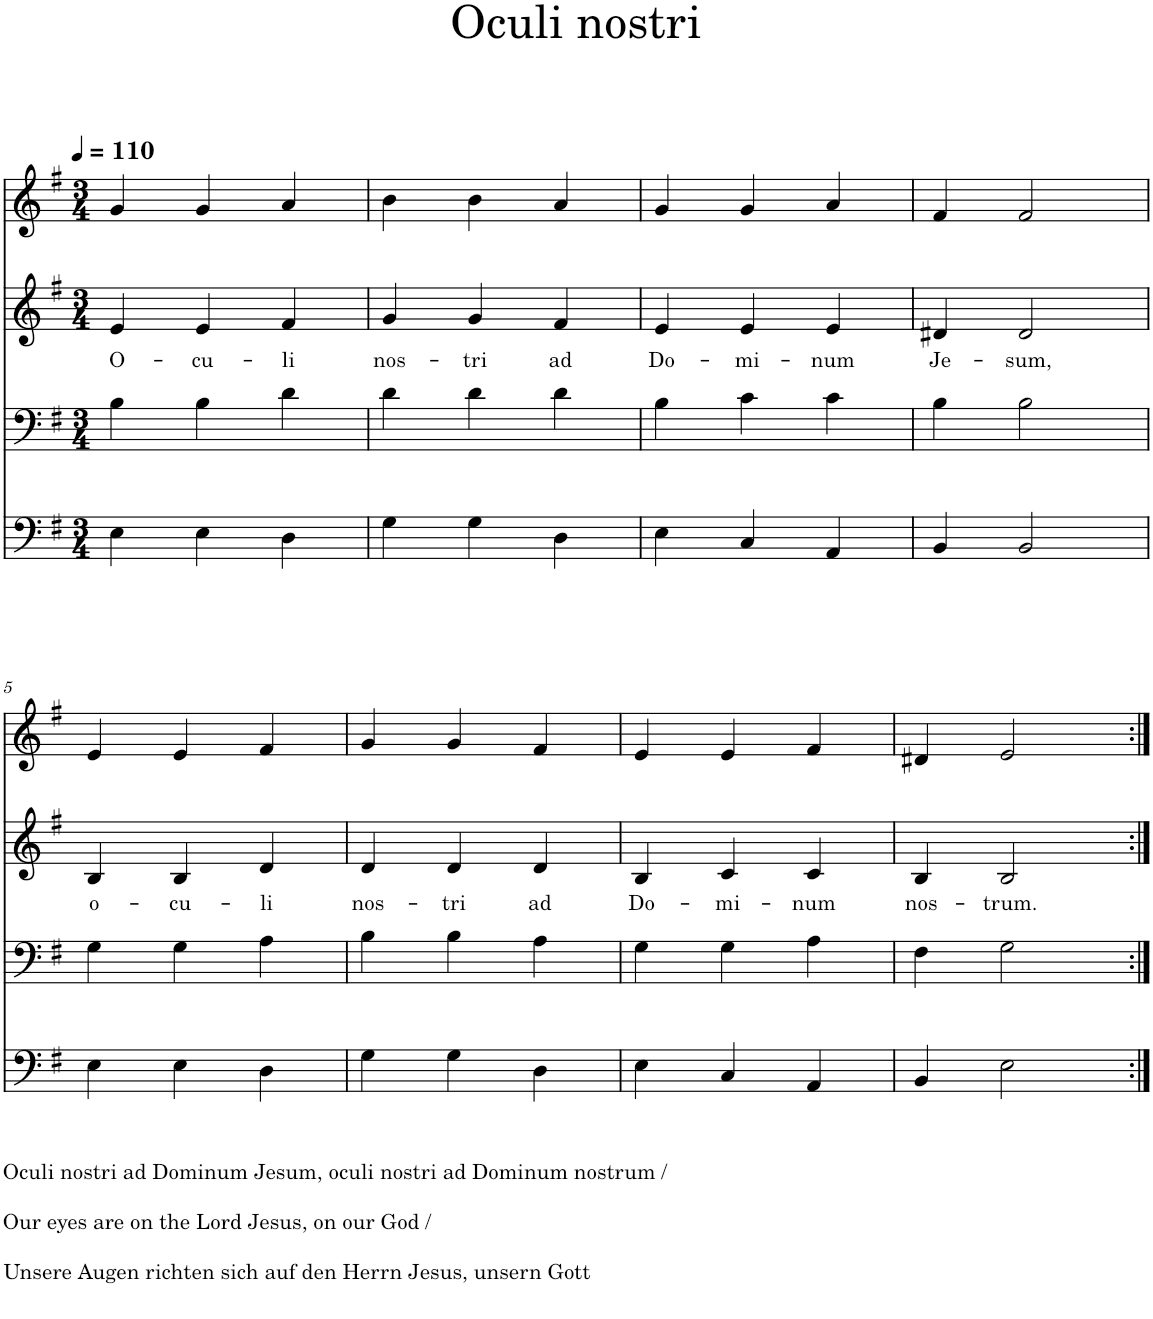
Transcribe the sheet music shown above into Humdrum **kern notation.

**kern	**kern	**kern	**text	**kern
*part4	*part3	*part2	*part2	*part1
*staff4	*staff3	*staff2	*staff2	*staff1
*I"Bass	*I"T	*I"A	*	*I"S
*clefF4	*clefF4	*clefG2	*	*clefG2
*k[f#]	*k[f#]	*k[f#]	*	*k[f#]
*M3/4	*M3/4	*M3/4	*	*M3/4
*MM110	*MM110	*MM110	*	*MM110
=1	=1	=1	=1	=1
!	!	!	!LO:LY:b	!
4E\	4B\	4e/	O-	4g/
!	!	!	!LO:LY:b	!
4E\	4B\	4e/	-cu-	4g/
!	!	!	!LO:LY:b	!
4D\	4d\	4f#/	-li	4a/
=2	=2	=2	=2	=2
!	!	!	!LO:LY:b	!
4G\	4d\	4g/	nos-	4b\
!	!	!	!LO:LY:b	!
4G\	4d\	4g/	-tri	4b\
!	!	!	!LO:LY:b	!
4D\	4d\	4f#/	ad	4a/
=3	=3	=3	=3	=3
!	!	!	!LO:LY:b	!
4E\	4B\	4e/	Do-	4g/
!	!	!	!LO:LY:b	!
4C/	4c\	4e/	-mi-	4g/
!	!	!	!LO:LY:b	!
4AA/	4c\	4e/	-num	4a/
=4	=4	=4	=4	=4
!	!	!	!LO:LY:b	!
4BB/	4B\	4d#X/	Je-	4f#/
!	!	!	!LO:LY:b	!
2BB/	2B\	2d#/	-sum,	2f#/
!!LO:LB:g=z
=5	=5	=5	=5	=5
!LO:TX:b:t=Oculi nostri ad Dominum Jesum, oculi nostri ad Dominum nostrum /	!	!	!	!
!LO:TX:b:t=Our eyes are on the Lord Jesus, on our God /	!	!	!	!
!LO:TX:b:t=Unsere Augen richten sich auf den Herrn Jesus, unsern Gott	!	!	!	!
!	!	!	!LO:LY:b	!
4E\	4G\	4B/	o-	4e/
!	!	!	!LO:LY:b	!
4E\	4G\	4B/	-cu-	4e/
!	!	!	!LO:LY:b	!
4D\	4A\	4d/	-li	4f#/
=6	=6	=6	=6	=6
!	!	!	!LO:LY:b	!
4G\	4B\	4d/	nos-	4g/
!	!	!	!LO:LY:b	!
4G\	4B\	4d/	-tri	4g/
!	!	!	!LO:LY:b	!
4D\	4A\	4d/	ad	4f#/
=7	=7	=7	=7	=7
!	!	!	!LO:LY:b	!
4E\	4G\	4B/	Do-	4e/
!	!	!	!LO:LY:b	!
4C/	4G\	4c/	-mi-	4e/
!	!	!	!LO:LY:b	!
4AA/	4A\	4c/	-num	4f#/
=8	=8	=8	=8	=8
!	!	!	!LO:LY:b	!
4BB/	4F#\	4B/	nos-	4d#X/
!	!	!	!LO:LY:b	!
2E\	2G\	2B/	-trum.	2e/
=:|!	=:|!	=:|!	=:|!	=:|!
*-	*-	*-	*-	*-
